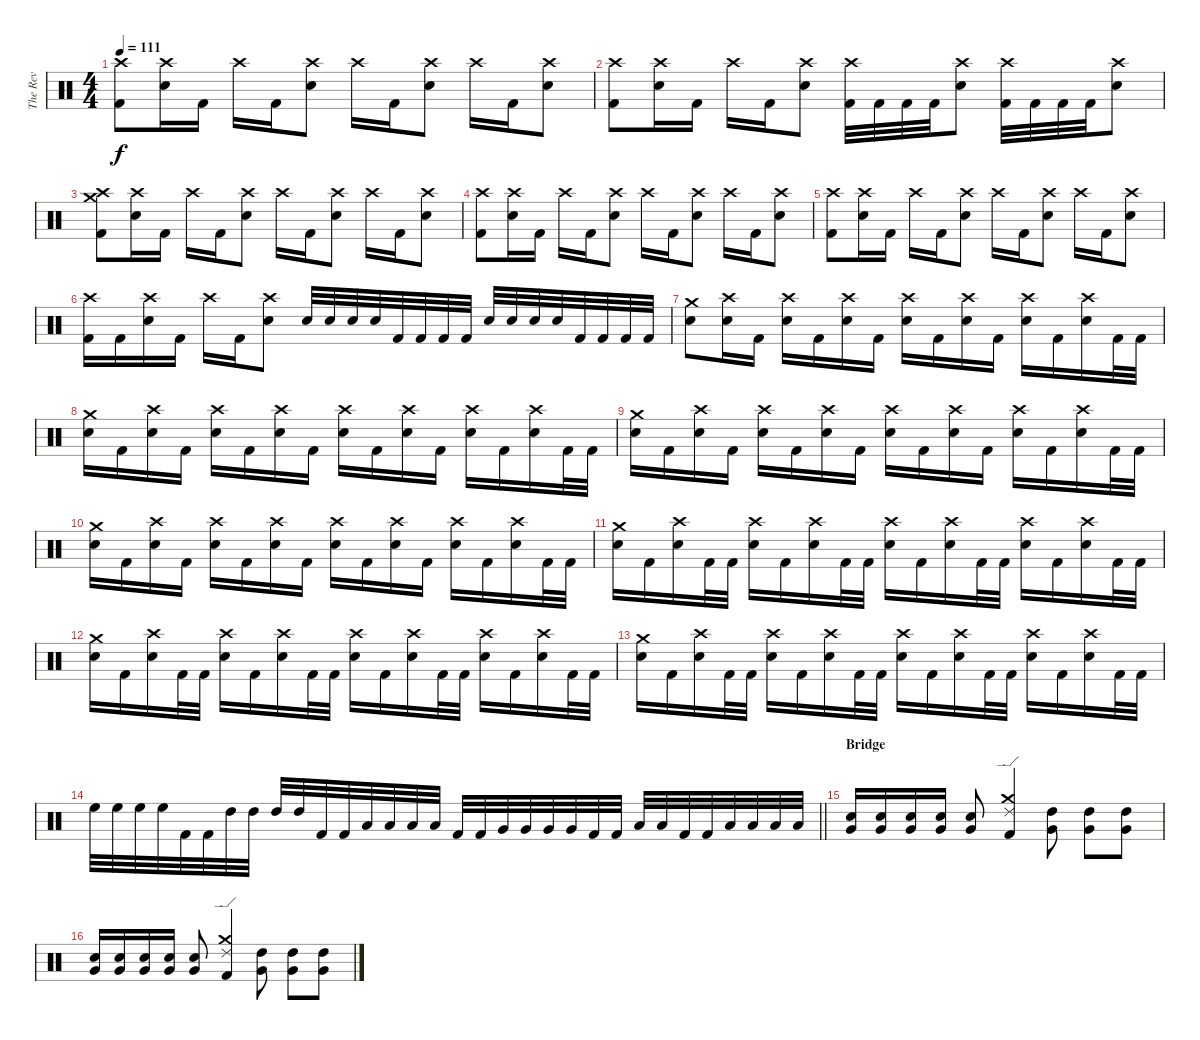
\track ("The Rev" "The Rev") {instrument percussion}
\staff {score}
\articulation defaults
\ts (4 4)
\tempo 111
\clef neutral
\ks c
("Crash high (hit)" "Kick (hit) 2").8{dy f} ("Crash high (hit)" "Snare (hit) 2").16 "Kick (hit) 2".16 "Crash high (hit)".16 "Kick (hit) 2".16 ("Crash high (hit)" "Snare (hit) 2").8 "Crash high (hit)".16 "Kick (hit) 2".16 ("Crash high (hit)" "Snare (hit) 2").8 "Crash high (hit)".16 "Kick (hit) 2".16 ("Crash high (hit)" "Snare (hit) 2").8 |
("Crash high (hit)" "Kick (hit) 2").8 ("Crash high (hit)" "Snare (hit) 2").16 "Kick (hit) 2".16 "Crash high (hit)".16 "Kick (hit) 2".16 ("Crash high (hit)" "Snare (hit) 2").8 ("Crash high (hit)" "Kick (hit) 2").32 "Kick (hit) 2".32 "Kick (hit) 2".32 "Kick (hit) 2".32 ("Crash high (hit)" "Snare (hit) 2").8 ("Crash high (hit)" "Kick (hit) 2").32 "Kick (hit) 2".32 "Kick (hit) 2".32 "Kick (hit) 2".32 ("Crash high (hit)" "Snare (hit) 2").8 |
("Crash high (hit)" "Crash medium (hit)" "Kick (hit) 2").8 ("Crash high (hit)" "Snare (hit) 2").16 "Kick (hit) 2".16 "Crash high (hit)".16 "Kick (hit) 2".16 ("Crash high (hit)" "Snare (hit) 2").8 "Crash high (hit)".16 "Kick (hit) 2".16 ("Crash high (hit)" "Snare (hit) 2").8 "Crash high (hit)".16 "Kick (hit) 2".16 ("Crash high (hit)" "Snare (hit) 2").8 |
("Crash high (hit)" "Kick (hit) 2").8 ("Crash high (hit)" "Snare (hit) 2").16 "Kick (hit) 2".16 "Crash high (hit)".16 "Kick (hit) 2".16 ("Crash high (hit)" "Snare (hit) 2").8 "Crash high (hit)".16 "Kick (hit) 2".16 ("Crash high (hit)" "Snare (hit) 2").8 "Crash high (hit)".16 "Kick (hit) 2".16 ("Crash high (hit)" "Snare (hit) 2").8 |
("Crash high (hit)" "Kick (hit) 2").8 ("Crash high (hit)" "Snare (hit) 2").16 "Kick (hit) 2".16 "Crash high (hit)".16 "Kick (hit) 2".16 ("Crash high (hit)" "Snare (hit) 2").8 "Crash high (hit)".16 "Kick (hit) 2".16 ("Crash high (hit)" "Snare (hit) 2").8 "Crash high (hit)".16 "Kick (hit) 2".16 ("Crash high (hit)" "Snare (hit) 2").8 |
("Crash high (hit)" "Kick (hit) 2").16 "Kick (hit) 2".16 ("Crash high (hit)" "Snare (hit) 2").16 "Kick (hit) 2".16 "Crash high (hit)".16 "Kick (hit) 2".16 ("Crash high (hit)" "Snare (hit) 2").8 "Snare (hit) 2".32 "Snare (hit) 2".32 "Snare (hit) 2".32 "Snare (hit) 2".32 "Kick (hit) 2".32 "Kick (hit) 2".32 "Kick (hit) 2".32 "Kick (hit) 2".32 "Snare (hit) 2".32 "Snare (hit) 2".32 "Snare (hit) 2".32 "Snare (hit) 2".32 "Kick (hit) 2".32 "Kick (hit) 2".32 "Kick (hit) 2".32 "Kick (hit) 2".32 |
("Crash medium (hit)" "Snare (hit) 2").8 ("Crash high (hit)" "Snare (hit) 2").16 "Kick (hit) 2".16 ("Crash high (hit)" "Snare (hit) 2").16 "Kick (hit) 2".16 ("Crash high (hit)" "Snare (hit) 2").16 "Kick (hit) 2".16 ("Crash high (hit)" "Snare (hit) 2").16 "Kick (hit) 2".16 ("Crash high (hit)" "Snare (hit) 2").16 "Kick (hit) 2".16 ("Crash high (hit)" "Snare (hit) 2").16 "Kick (hit) 2".16 ("Crash high (hit)" "Snare (hit) 2").16 "Kick (hit) 2".32 "Kick (hit) 2".32 |
("Crash medium (hit)" "Snare (hit) 2").16 "Kick (hit) 2".16 ("Crash high (hit)" "Snare (hit) 2").16 "Kick (hit) 2".16 ("Crash high (hit)" "Snare (hit) 2").16 "Kick (hit) 2".16 ("Crash high (hit)" "Snare (hit) 2").16 "Kick (hit) 2".16 ("Crash high (hit)" "Snare (hit) 2").16 "Kick (hit) 2".16 ("Crash high (hit)" "Snare (hit) 2").16 "Kick (hit) 2".16 ("Crash high (hit)" "Snare (hit) 2").16 "Kick (hit) 2".16 ("Crash high (hit)" "Snare (hit) 2").16 "Kick (hit) 2".32 "Kick (hit) 2".32 |
("Crash medium (hit)" "Snare (hit) 2").16 "Kick (hit) 2".16 ("Crash high (hit)" "Snare (hit) 2").16 "Kick (hit) 2".16 ("Crash high (hit)" "Snare (hit) 2").16 "Kick (hit) 2".16 ("Crash high (hit)" "Snare (hit) 2").16 "Kick (hit) 2".16 ("Crash high (hit)" "Snare (hit) 2").16 "Kick (hit) 2".16 ("Crash high (hit)" "Snare (hit) 2").16 "Kick (hit) 2".16 ("Crash high (hit)" "Snare (hit) 2").16 "Kick (hit) 2".16 ("Crash high (hit)" "Snare (hit) 2").16 "Kick (hit) 2".32 "Kick (hit) 2".32 |
("Crash medium (hit)" "Snare (hit) 2").16 "Kick (hit) 2".16 ("Crash high (hit)" "Snare (hit) 2").16 "Kick (hit) 2".16 ("Crash high (hit)" "Snare (hit) 2").16 "Kick (hit) 2".16 ("Crash high (hit)" "Snare (hit) 2").16 "Kick (hit) 2".16 ("Crash high (hit)" "Snare (hit) 2").16 "Kick (hit) 2".16 ("Crash high (hit)" "Snare (hit) 2").16 "Kick (hit) 2".16 ("Crash high (hit)" "Snare (hit) 2").16 "Kick (hit) 2".16 ("Crash high (hit)" "Snare (hit) 2").16 "Kick (hit) 2".32 "Kick (hit) 2".32 |
("Crash medium (hit)" "Snare (hit) 2").16 "Kick (hit) 2".16 ("Crash high (hit)" "Snare (hit) 2").16 "Kick (hit) 2".32 "Kick (hit) 2".32 ("Crash high (hit)" "Snare (hit) 2").16 "Kick (hit) 2".16 ("Crash high (hit)" "Snare (hit) 2").16 "Kick (hit) 2".32 "Kick (hit) 2".32 ("Crash high (hit)" "Snare (hit) 2").16 "Kick (hit) 2".16 ("Crash high (hit)" "Snare (hit) 2").16 "Kick (hit) 2".32 "Kick (hit) 2".32 ("Crash high (hit)" "Snare (hit) 2").16 "Kick (hit) 2".16 ("Crash high (hit)" "Snare (hit) 2").16 "Kick (hit) 2".32 "Kick (hit) 2".32 |
("Crash medium (hit)" "Snare (hit) 2").16 "Kick (hit) 2".16 ("Crash high (hit)" "Snare (hit) 2").16 "Kick (hit) 2".32 "Kick (hit) 2".32 ("Crash high (hit)" "Snare (hit) 2").16 "Kick (hit) 2".16 ("Crash high (hit)" "Snare (hit) 2").16 "Kick (hit) 2".32 "Kick (hit) 2".32 ("Crash high (hit)" "Snare (hit) 2").16 "Kick (hit) 2".16 ("Crash high (hit)" "Snare (hit) 2").16 "Kick (hit) 2".32 "Kick (hit) 2".32 ("Crash high (hit)" "Snare (hit) 2").16 "Kick (hit) 2".16 ("Crash high (hit)" "Snare (hit) 2").16 "Kick (hit) 2".32 "Kick (hit) 2".32 |
("Crash medium (hit)" "Snare (hit) 2").16 "Kick (hit) 2".16 ("Crash high (hit)" "Snare (hit) 2").16 "Kick (hit) 2".32 "Kick (hit) 2".32 ("Crash high (hit)" "Snare (hit) 2").16 "Kick (hit) 2".16 ("Crash high (hit)" "Snare (hit) 2").16 "Kick (hit) 2".32 "Kick (hit) 2".32 ("Crash high (hit)" "Snare (hit) 2").16 "Kick (hit) 2".16 ("Crash high (hit)" "Snare (hit) 2").16 "Kick (hit) 2".32 "Kick (hit) 2".32 ("Crash high (hit)" "Snare (hit) 2").16 "Kick (hit) 2".16 ("Crash high (hit)" "Snare (hit) 2").16 "Kick (hit) 2".32 "Kick (hit) 2".32 |
\barLineRight lightlight "High Floor Tom (hit)".32 "High Floor Tom (hit)".32 "High Floor Tom (hit)".32 "High Floor Tom (hit)".32 "Kick (hit) 2".32 "Kick (hit) 2".32 "High Tom (hit)".32 "High Tom (hit)".32 "High Tom (hit)".32 "High Tom (hit)".32 "Kick (hit) 2".32 "Kick (hit) 2".32 "Low Tom (hit)".32 "Low Tom (hit)".32 "Low Tom (hit)".32 "Low Tom (hit)".32 "Kick (hit) 2".32 "Kick (hit) 2".32 "Very Low Tom (hit)".32 "Very Low Tom (hit)".32 "Very Low Tom (hit)".32 "Very Low Tom (hit)".32 "Kick (hit) 2".32 "Kick (hit) 2".32 "Low Floor Tom (hit)".32 "Low Floor Tom (hit)".32 "Kick (hit) 2".32 "Kick (hit) 2".32 "Low Floor Tom (hit)".32 "Low Floor Tom (hit)".32 "Low Floor Tom (hit)".32 "Low Floor Tom (hit)".32
|
\section ("" "Bridge")
("Snare (hit) 2" "Very Low Tom (hit)").16 ("Snare (hit) 2" "Very Low Tom (hit)").16 ("Snare (hit) 2" "Very Low Tom (hit)").16 ("Snare (hit) 2" "Very Low Tom (hit)").16 ("Snare (hit) 2" "Very Low Tom (hit)").8 ("Crash medium (hit)" "Ride (edge) 2" "Kick (hit) 2").4 ("High Tom (hit)" "Very Low Tom (hit)").8 ("High Tom (hit)" "Very Low Tom (hit)").8 ("High Tom (hit)" "Very Low Tom (hit)").8 |
("Snare (hit) 2" "Very Low Tom (hit)").16 ("Snare (hit) 2" "Very Low Tom (hit)").16 ("Snare (hit) 2" "Very Low Tom (hit)").16 ("Snare (hit) 2" "Very Low Tom (hit)").16 ("Snare (hit) 2" "Very Low Tom (hit)").8 ("Crash medium (hit)" "Ride (edge) 2" "Kick (hit) 2").4 ("High Tom (hit)" "Very Low Tom (hit)").8 ("High Tom (hit)" "Very Low Tom (hit)").8 ("High Tom (hit)" "Very Low Tom (hit)").8
